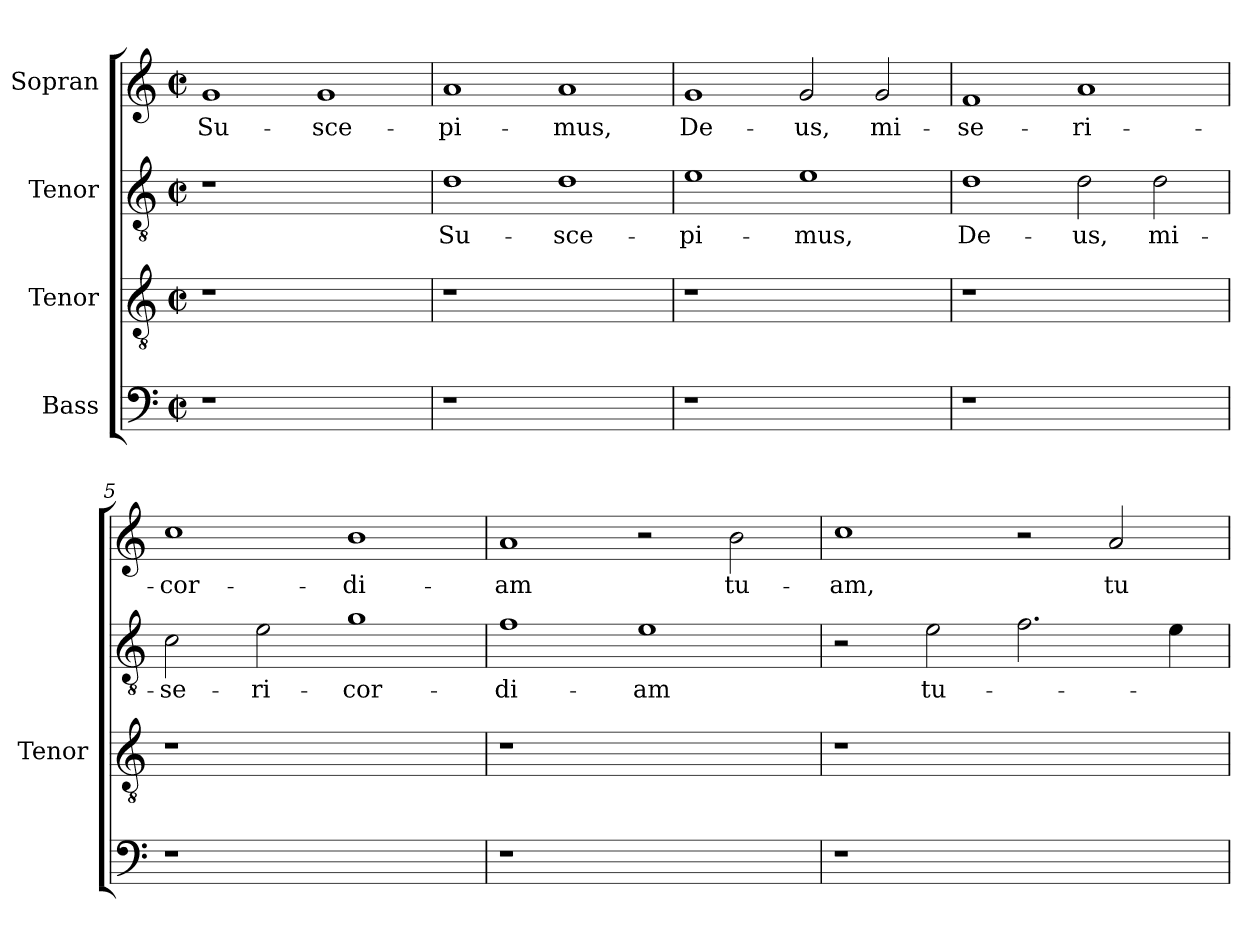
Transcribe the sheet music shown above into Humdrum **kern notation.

**kern	**kern	**kern	**text	**kern	**text
*part4	*part3	*part2	*part2	*part1	*part1
*staff4	*staff3	*staff2	*staff2	*staff1	*staff1
*I"Bass	*I"Tenor	*I"Tenor	*	*I"Sopran	*
*	*I'Tenor	*	*	*	*
!!LO:PB:g=z
*clefF4	*clefGv2	*clefGv2	*	*clefG2	*
*	*ITrd7c12	*ITrd7c12	*	*	*
*k[]	*k[]	*k[]	*	*k[]	*
*M2/2	*M2/2	*M2/2	*	*M2/2	*
*met(c|)	*met(c|)	*met(c|)	*	*met(c|)	*
=1	=1	=1	=1	=1	=1
!LO:N:vis=1	!LO:N:vis=1	!LO:N:vis=1	!	!	!
!	!	!	!	!	!LO:LY:b:color=#000000
1r	1r	1r	.	1gi	Su-
!	!	!	!	!	!LO:LY:b:color=#000000
1ryy	1ryy	1ryy	.	1gi	-sce-
=2	=2	=2	=2	=2	=2
!LO:N:vis=1	!LO:N:vis=1	!	!	!	!
!	!	!	!LO:LY:b:color=#000000	!	!
!	!	!	!	!	!LO:LY:b:color=#000000
1r	1r	1Di	Su-	1ai	-pi-
!	!	!	!LO:LY:b:color=#000000	!	!
!	!	!	!	!	!LO:LY:b:color=#000000
1ryy	1ryy	1Di	-sce-	1ai	-mus,
=3	=3	=3	=3	=3	=3
!LO:N:vis=1	!LO:N:vis=1	!	!	!	!
!	!	!	!LO:LY:b:color=#000000	!	!
!	!	!	!	!	!LO:LY:b:color=#000000
1r	1r	1Ei	-pi-	1gi	De-
!	!	!	!LO:LY:b:color=#000000	!	!
!	!	!	!	!	!LO:LY:b:color=#000000
1ryy	1ryy	1Ei	-mus,	2gi/	-us,
!	!	!	!	!	!LO:LY:b:color=#000000
.	.	.	.	2gi/	mi-
=4	=4	=4	=4	=4	=4
!LO:N:vis=1	!LO:N:vis=1	!	!	!	!
!	!	!	!LO:LY:b:color=#000000	!	!
!	!	!	!	!	!LO:LY:b:color=#000000
1r	1r	1Di	De-	1fi	-se-
!	!	!	!LO:LY:b:color=#000000	!	!
!	!	!	!	!	!LO:LY:b:color=#000000
1ryy	1ryy	2Di\	-us,	1ai	-ri-
!	!	!	!LO:LY:b:color=#000000	!	!
.	.	2Di\	mi-	.	.
=5	=5	=5	=5	=5	=5
!LO:N:vis=1	!LO:N:vis=1	!	!	!	!
!	!	!	!LO:LY:b:color=#000000	!	!
!	!	!	!	!	!LO:LY:b:color=#000000
1r	1r	2Ci\	-se-	1cci	-cor-
!	!	!	!LO:LY:b:color=#000000	!	!
.	.	2Ei\	-ri-	.	.
!	!	!	!LO:LY:b:color=#000000	!	!
!	!	!	!	!	!LO:LY:b:color=#000000
1ryy	1ryy	1Gi	-cor-	1bi	-di-
=6	=6	=6	=6	=6	=6
!LO:N:vis=1	!LO:N:vis=1	!	!	!	!
!	!	!	!LO:LY:b:color=#000000	!	!
!	!	!	!	!	!LO:LY:b:color=#000000
1r	1r	1Fi	-di-	1ai	-am
!	!	!	!LO:LY:b:color=#000000	!	!
1ryy	1ryy	1Ei	-am	2r	.
!	!	!	!	!	!LO:LY:b:color=#000000
.	.	.	.	2bi\	tu-
=7	=7	=7	=7	=7	=7
!LO:N:vis=1	!LO:N:vis=1	!	!	!	!
!	!	!	!	!	!LO:LY:b:color=#000000
1r	1r	2r	.	1cci	-am,
!	!	!	!LO:LY:b:color=#000000	!	!
.	.	2Ei\	tu-	.	.
1ryy	1ryy	2.Fi\	.	2r	.
!	!	!	!	!	!LO:LY:b:color=#000000
.	.	.	.	2ai/	tu-
.	.	4Ei\	.	.	.
=	=	=	=	=	=
*-	*-	*-	*-	*-	*-
